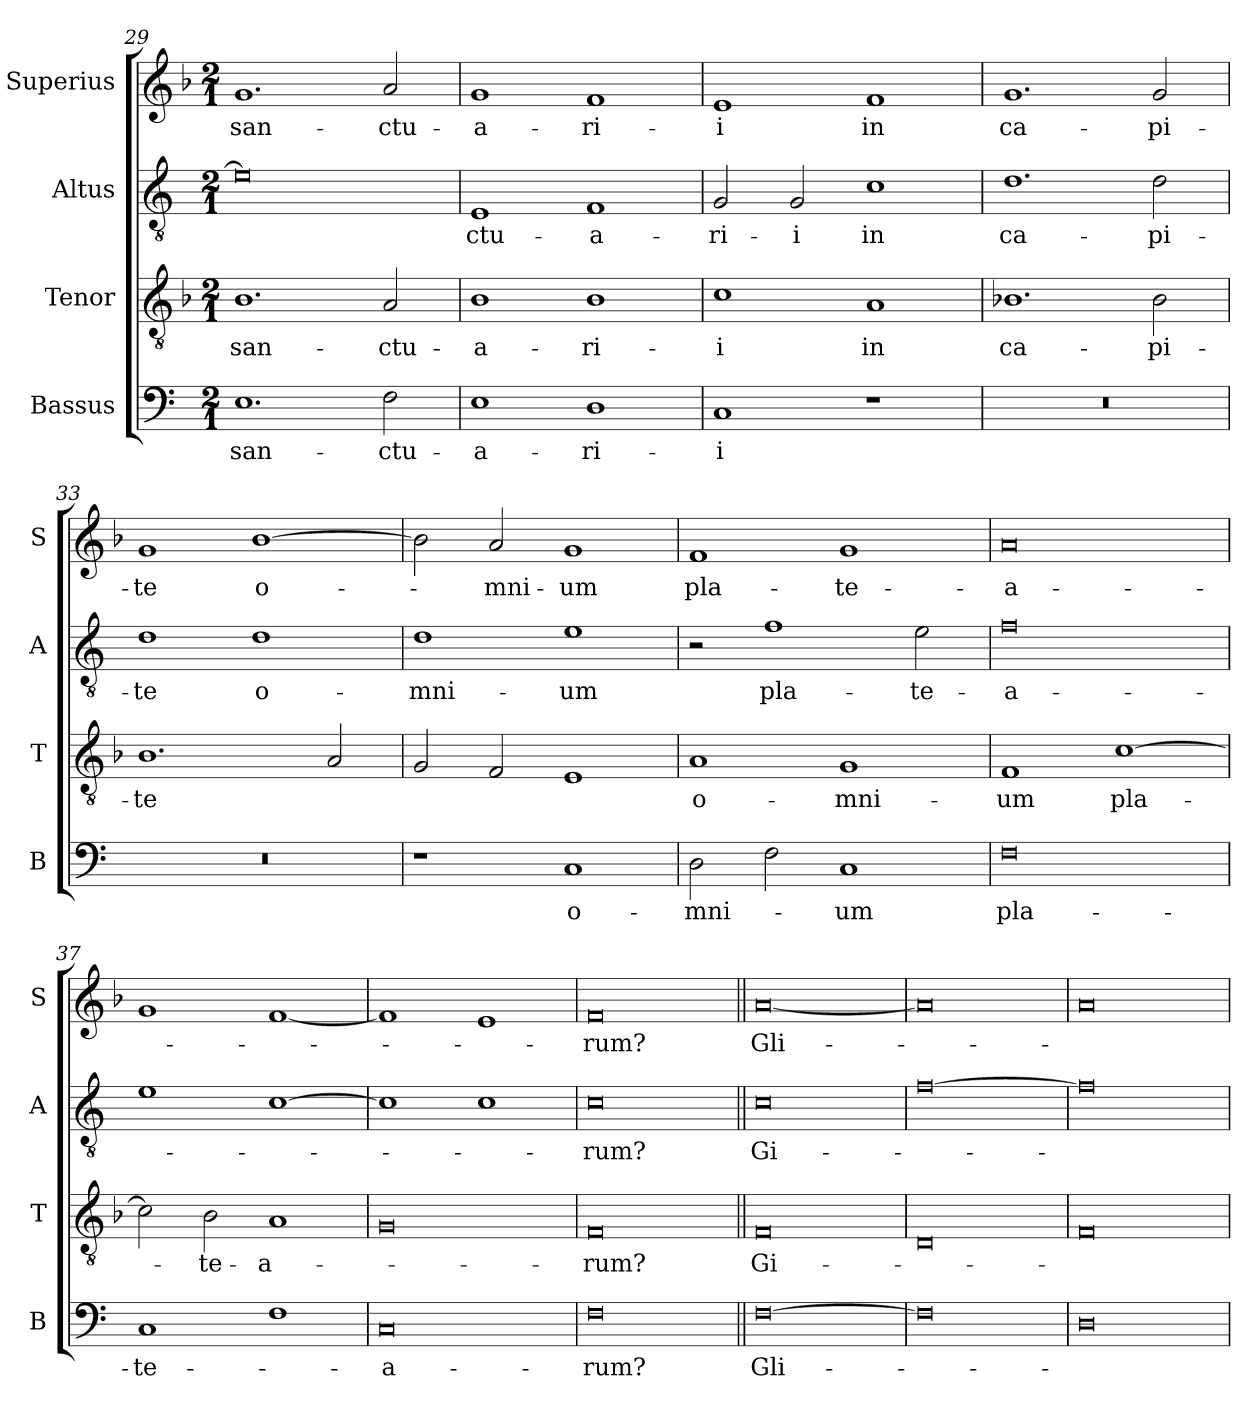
**kern	**text	**kern	**text	**kern	**text	**kern	**text
*part4	*part4	*part3	*part3	*part2	*part2	*part1	*part1
*staff4	*staff4	*staff3	*staff3	*staff2	*staff2	*staff1	*staff1
*I"Bassus	*	*I"Tenor	*	*I"Altus	*	*I"Superius	*
*I'B	*	*I'T	*	*I'A	*	*I'S	*
*clefF4	*	*clefGv2	*	*clefGv2	*	*clefG2	*
*k[]	*	*k[b-]	*	*k[]	*	*k[b-]	*
*M2/1	*	*M2/1	*	*M2/1	*	*M2/1	*
=29	=29	=29	=29	=29	=29	=29	=29
1.E	san-	1.B-	san-	0e]	.	1.g	san-
2F	-ctu-	2A	-ctu-	.	.	2a	-ctu-
=30	=30	=30	=30	=30	=30	=30	=30
1E	-a-	1B-	-a-	1E	-ctu-	1g	-a-
1D	-ri-	1B-	-ri-	1F	-a-	1f	-ri-
=31	=31	=31	=31	=31	=31	=31	=31
1C	-i	1c	-i	2G	-ri-	1e	-i
.	.	.	.	2G	-i	.	.
1r	.	1A	in	1c	in	1f	in
=32	=32	=32	=32	=32	=32	=32	=32
0r	.	1.B-X	ca-	1.d	ca-	1.g	ca-
.	.	2B-	-pi-	2d	-pi-	2g	-pi-
=33	=33	=33	=33	=33	=33	=33	=33
0r	.	1.B-	-te	1d	-te	1g	-te
.	.	.	.	1d	o-	[1b-	o-
.	.	2A	.	.	.	.	.
=34	=34	=34	=34	=34	=34	=34	=34
1r	.	2G	.	1d	-mni-	2b-]	.
.	.	2F	.	.	.	2a	-mni-
1C	o-	1E	.	1e	-um	1g	-um
=35	=35	=35	=35	=35	=35	=35	=35
2D	-mni-	1A	o-	2r	.	1f	pla-
2F	.	.	.	1f	pla-	.	.
1C	-um	1G	-mni-	.	.	1g	-te-
.	.	.	.	2e	-te-	.	.
=36	=36	=36	=36	=36	=36	=36	=36
0F	pla-	1F	-um	0f	-a-	0a	-a-
.	.	[1c	pla-	.	.	.	.
=37	=37	=37	=37	=37	=37	=37	=37
1C	-te-	2c]	.	1e	.	1g	.
.	.	2B-	-te-	.	.	.	.
1F	.	1A	-a-	[1c	.	[1f	.
=38	=38	=38	=38	=38	=38	=38	=38
0C	-a-	0G	.	1c]	.	1f]	.
.	.	.	.	1c	.	1e	.
=39	=39	=39	=39	=39	=39	=39	=39
0F	-rum?	0F	-rum?	0c	-rum?	0f	-rum?
=40||	=40||	=40||	=40||	=40||	=40||	=40||	=40||
[0F	Gli-	0F	Gi-	0c	Gi-	[0a	Gli-
=41	=41	=41	=41	=41	=41	=41	=41
0F]	.	0D	.	[0f	.	0a]	.
=42	=42	=42	=42	=42	=42	=42	=42
0D	.	0F	.	0f]	.	0a	.
=	=	=	=	=	=	=	=
*-	*-	*-	*-	*-	*-	*-	*-
